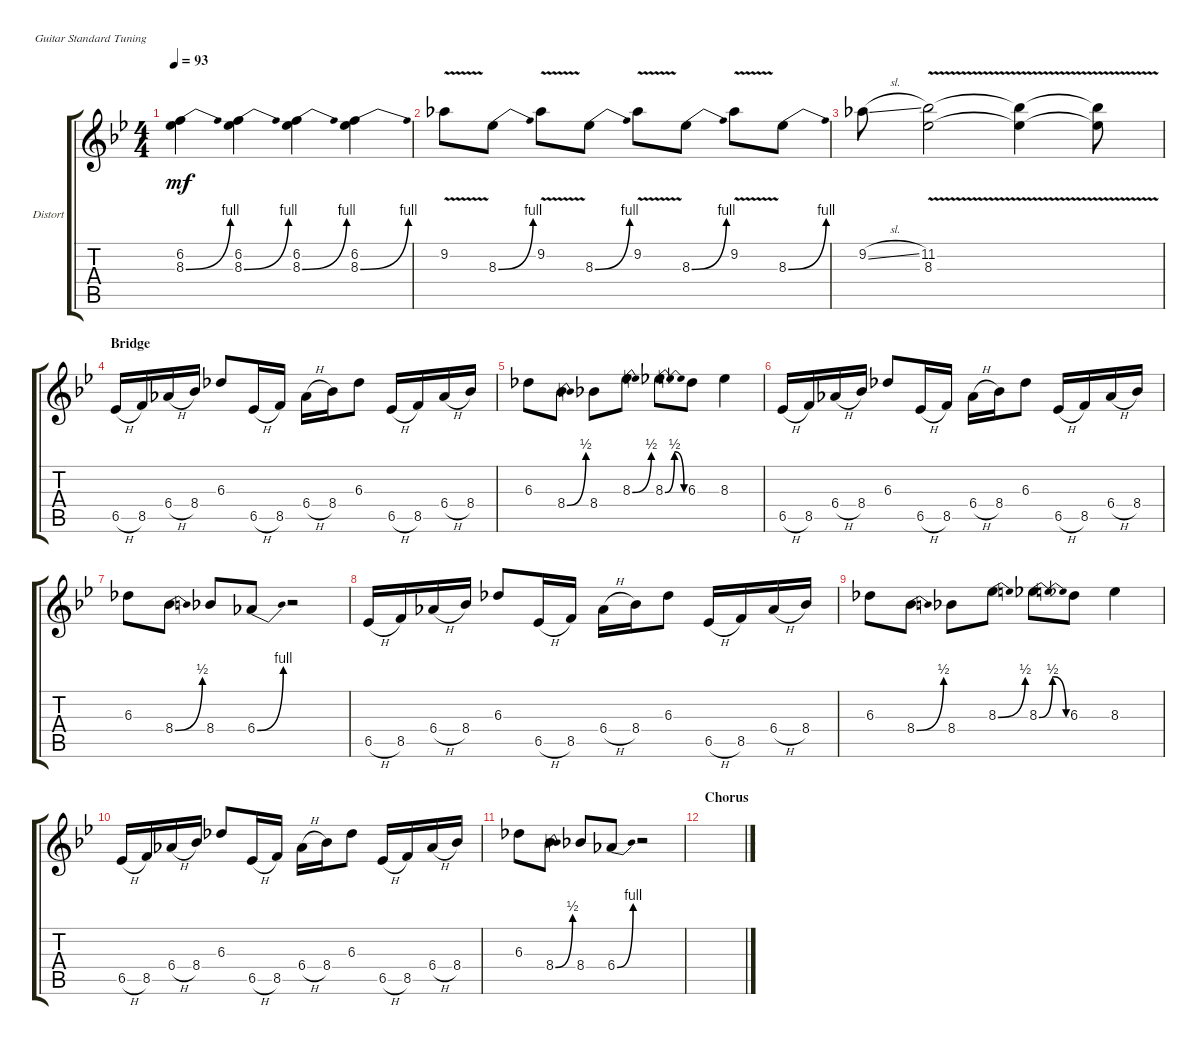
\defaultSystemsLayout 4
\bracketExtendMode groupsimilarinstruments
\firstSystemTrackNameOrientation horizontal
\otherSystemsTrackNameOrientation horizontal
\track ("Distort" "Distort") {instrument electricguitarclean}
\staff {score tabs}
\tuning (E4 B3 G3 D3 A2 E2)
\ts (4 4)
\tempo 93
\clef g2
\ks bb
(6.2 8.3{be (bend 0 0 15 4)}).4{dy mf} (6.2 8.3{be (bend 0 0 15 4)}).4 (6.2 8.3{be (bend 0 0 15 4)}).4 (6.2 8.3{be (bend 0 0 15 4)}).4 |
9.2{v}.8 8.3{be (bend 0 0 15 4)}.8 9.2{v}.8 8.3{be (bend 0 0 15 4)}.8 9.2{v}.8 8.3{be (bend 0 0 15 4)}.8 9.2{v}.8 8.3{be (bend 0 0 15 4)}.8 |
9.2{sl}.8 (11.2 8.3{v}).2 (8.3{v t} 11.2{v t}).4 (11.2{v t} 8.3{v t}).8 |
\section ("" "Bridge")
6.5{h}.16 8.5.16 6.4{h}.16 8.4.16 6.3.8 6.5{h}.16 8.5.16 6.4{h}.16 8.4.16 6.3.8 6.5{h}.16 8.5.16 6.4{h}.16 8.4.16 |
6.3.8 8.4{be (bend 0 0 14.399999999999999 2)}.8 8.4.8 8.3{be (bend 0 0 15 2)}.8 8.3{be (bendrelease 0 0 10.799999999999999 2 20.4 2 30 0)}.8 6.3.8 8.3.4 |
6.5{h}.16 8.5.16 6.4{h}.16 8.4.16 6.3.8 6.5{h}.16 8.5.16 6.4{h}.16 8.4.16 6.3.8 6.5{h}.16 8.5.16 6.4{h}.16 8.4.16 |
6.3.8 8.4{be (bend 0 0 14.399999999999999 2)}.8 8.4.8 6.4{be (bend 0 0 15 4)}.8 r.2 |
6.5{h}.16 8.5.16 6.4{h}.16 8.4.16 6.3.8 6.5{h}.16 8.5.16 6.4{h}.16 8.4.16 6.3.8 6.5{h}.16 8.5.16 6.4{h}.16 8.4.16 |
6.3.8 8.4{be (bend 0 0 14.399999999999999 2)}.8 8.4.8 8.3{be (bend 0 0 15 2)}.8 8.3{be (bendrelease 0 0 10.799999999999999 2 20.4 2 30 0)}.8 6.3.8 8.3.4 |
6.5{h}.16 8.5.16 6.4{h}.16 8.4.16 6.3.8 6.5{h}.16 8.5.16 6.4{h}.16 8.4.16 6.3.8 6.5{h}.16 8.5.16 6.4{h}.16 8.4.16 |
6.3.8 8.4{be (bend 0 0 14.399999999999999 2)}.8 8.4.8 6.4{be (bend 0 0 15 4)}.8 r.2 |
\section ("" "Chorus")
